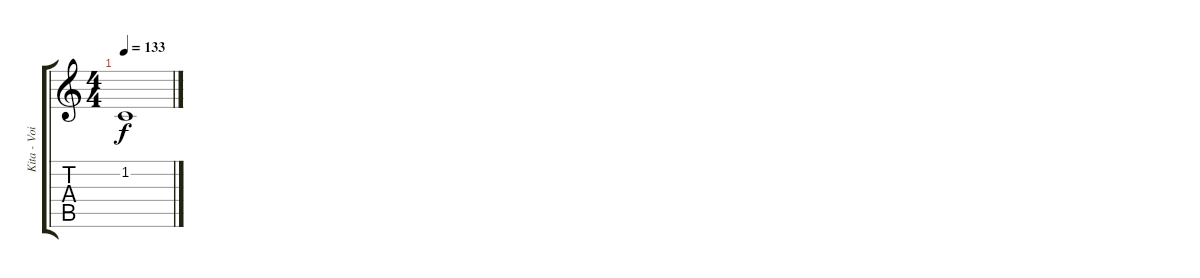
\track ("Kita - Voice" "Kita - Voi") {instrument cello}
\staff {score tabs}
\tuning (E4 B3 G3 D3 A2 E2) {hide}
\ts (4 4)
\tempo 133
\clef g2
\ks c
1.2{t}.1{dy f}
